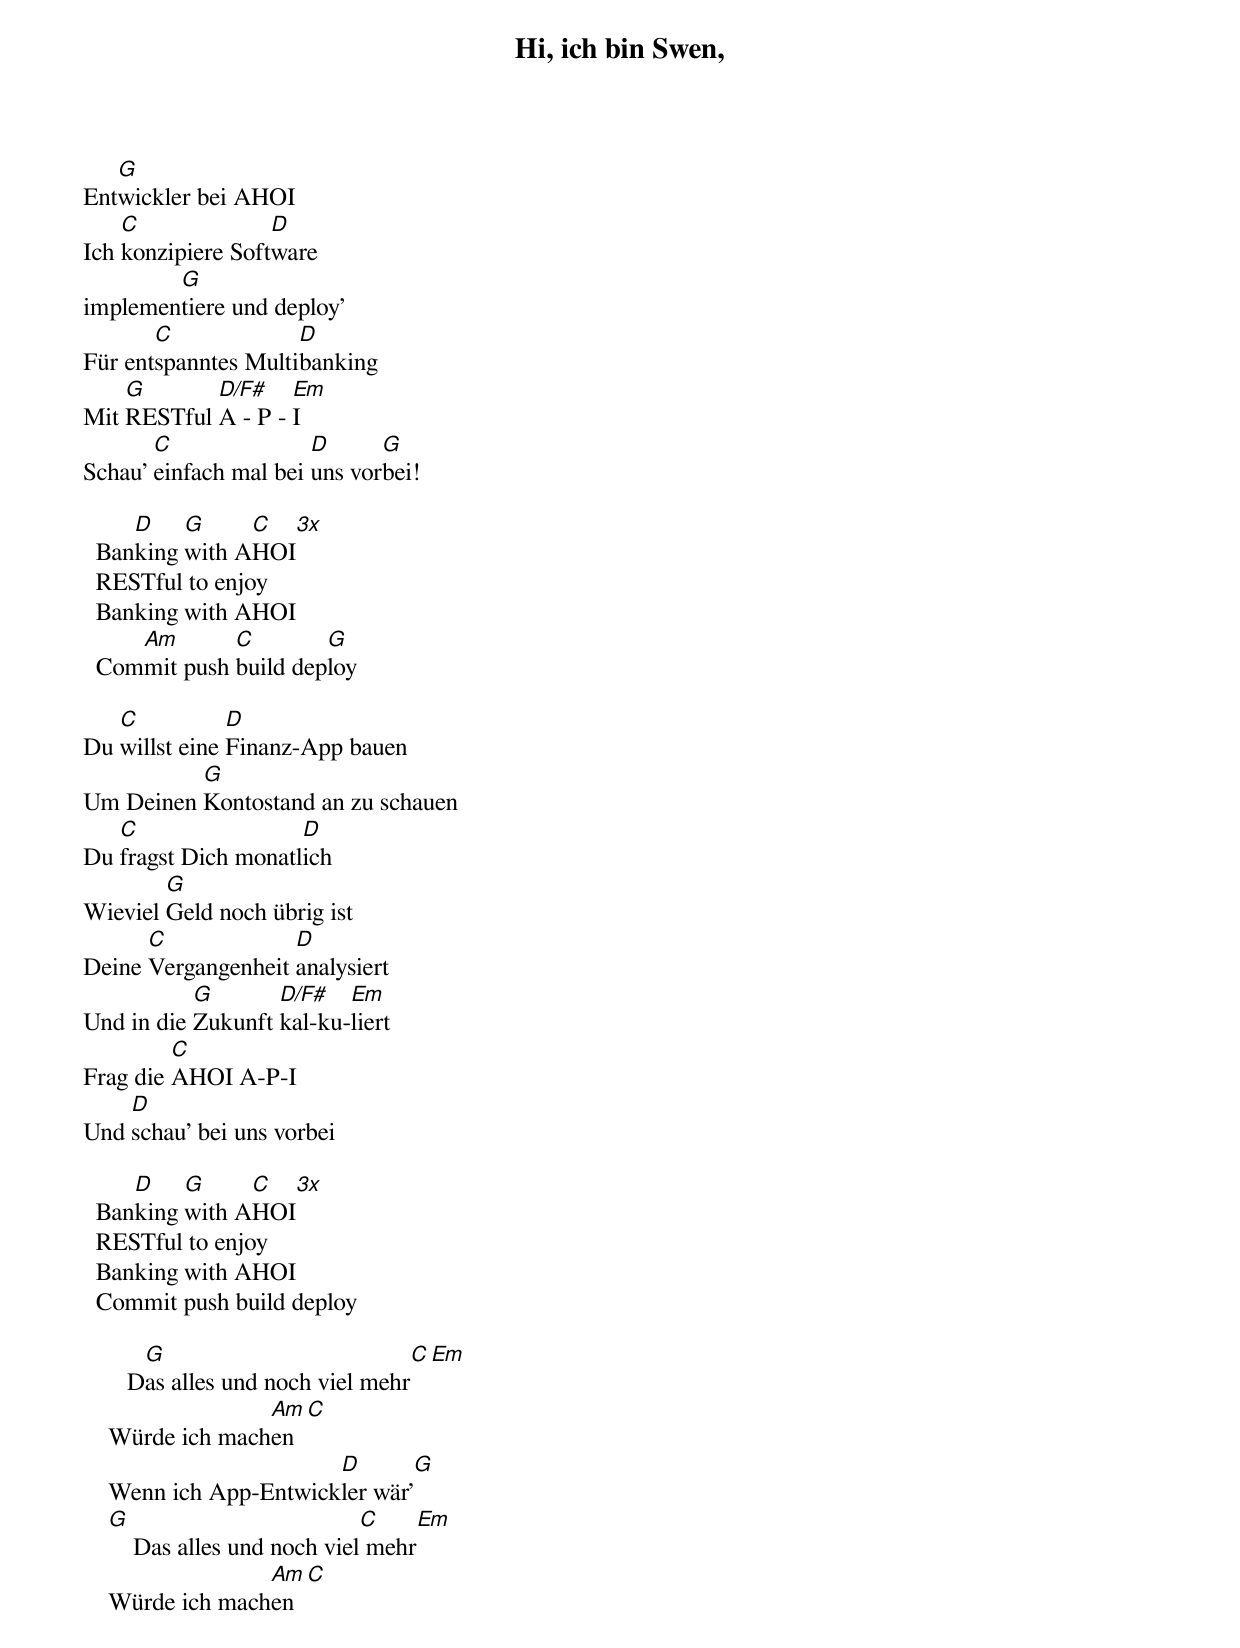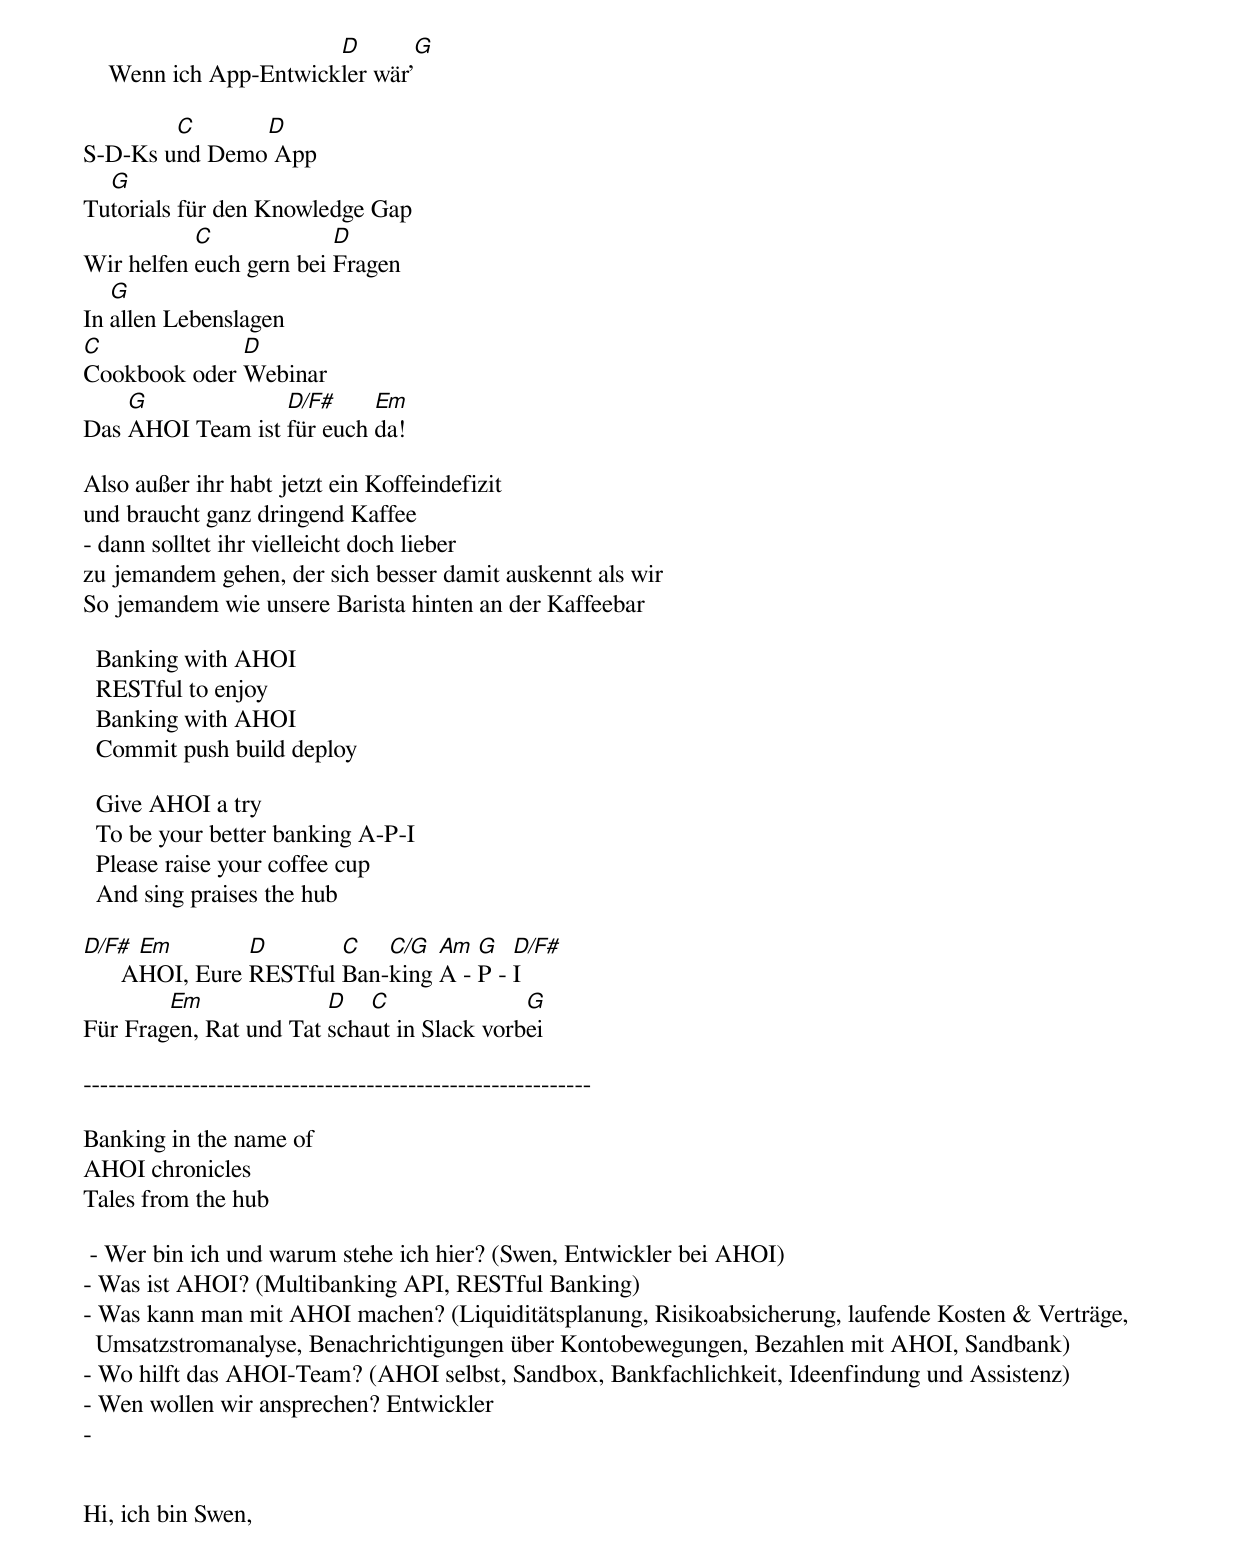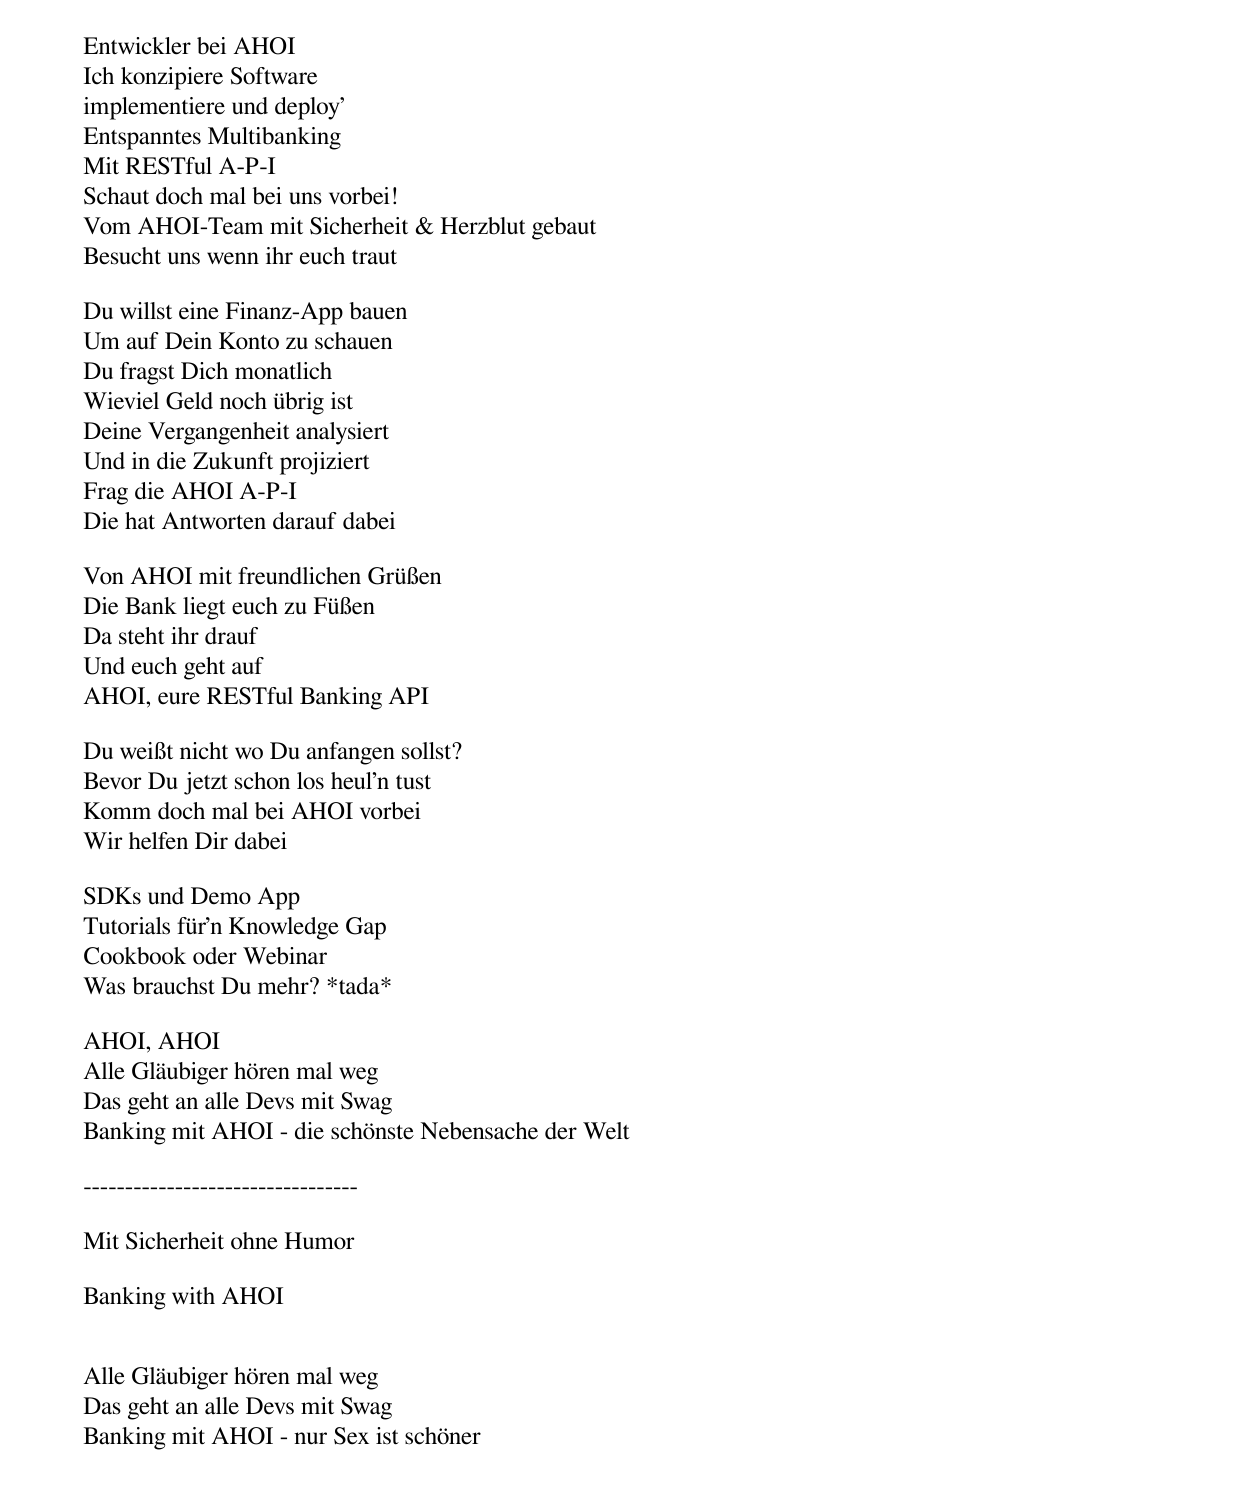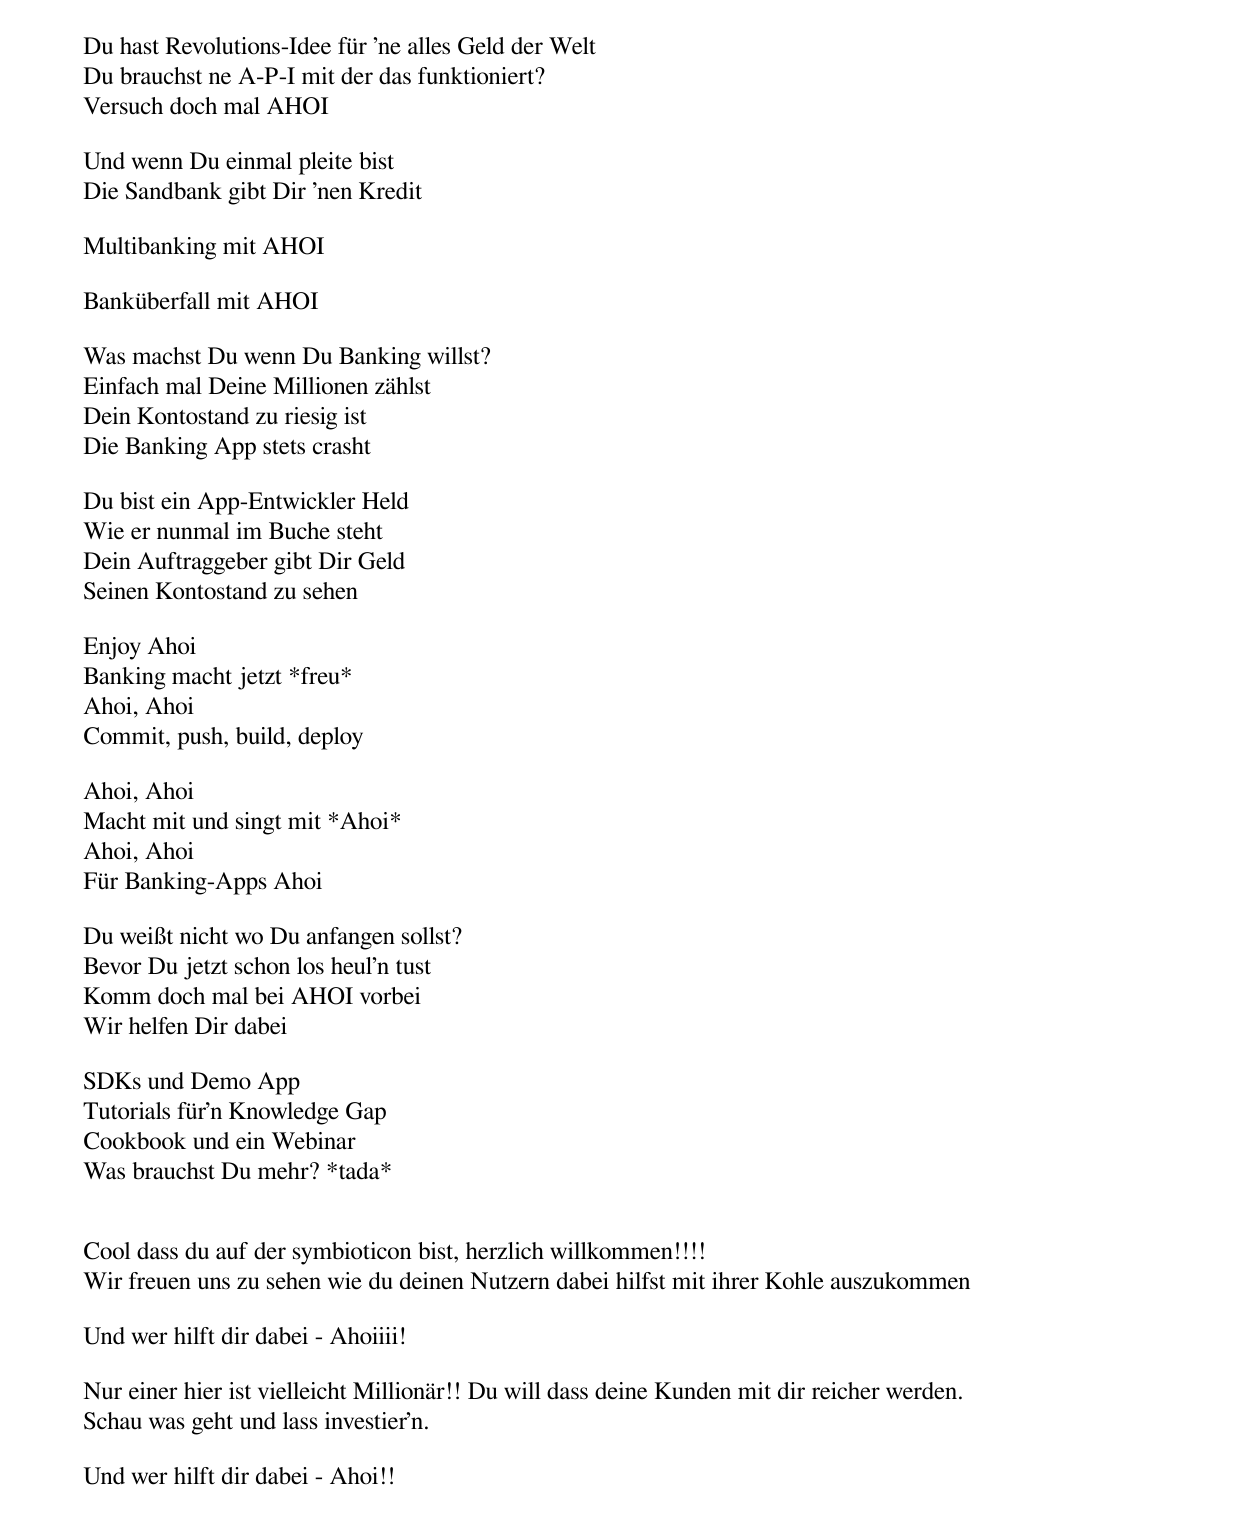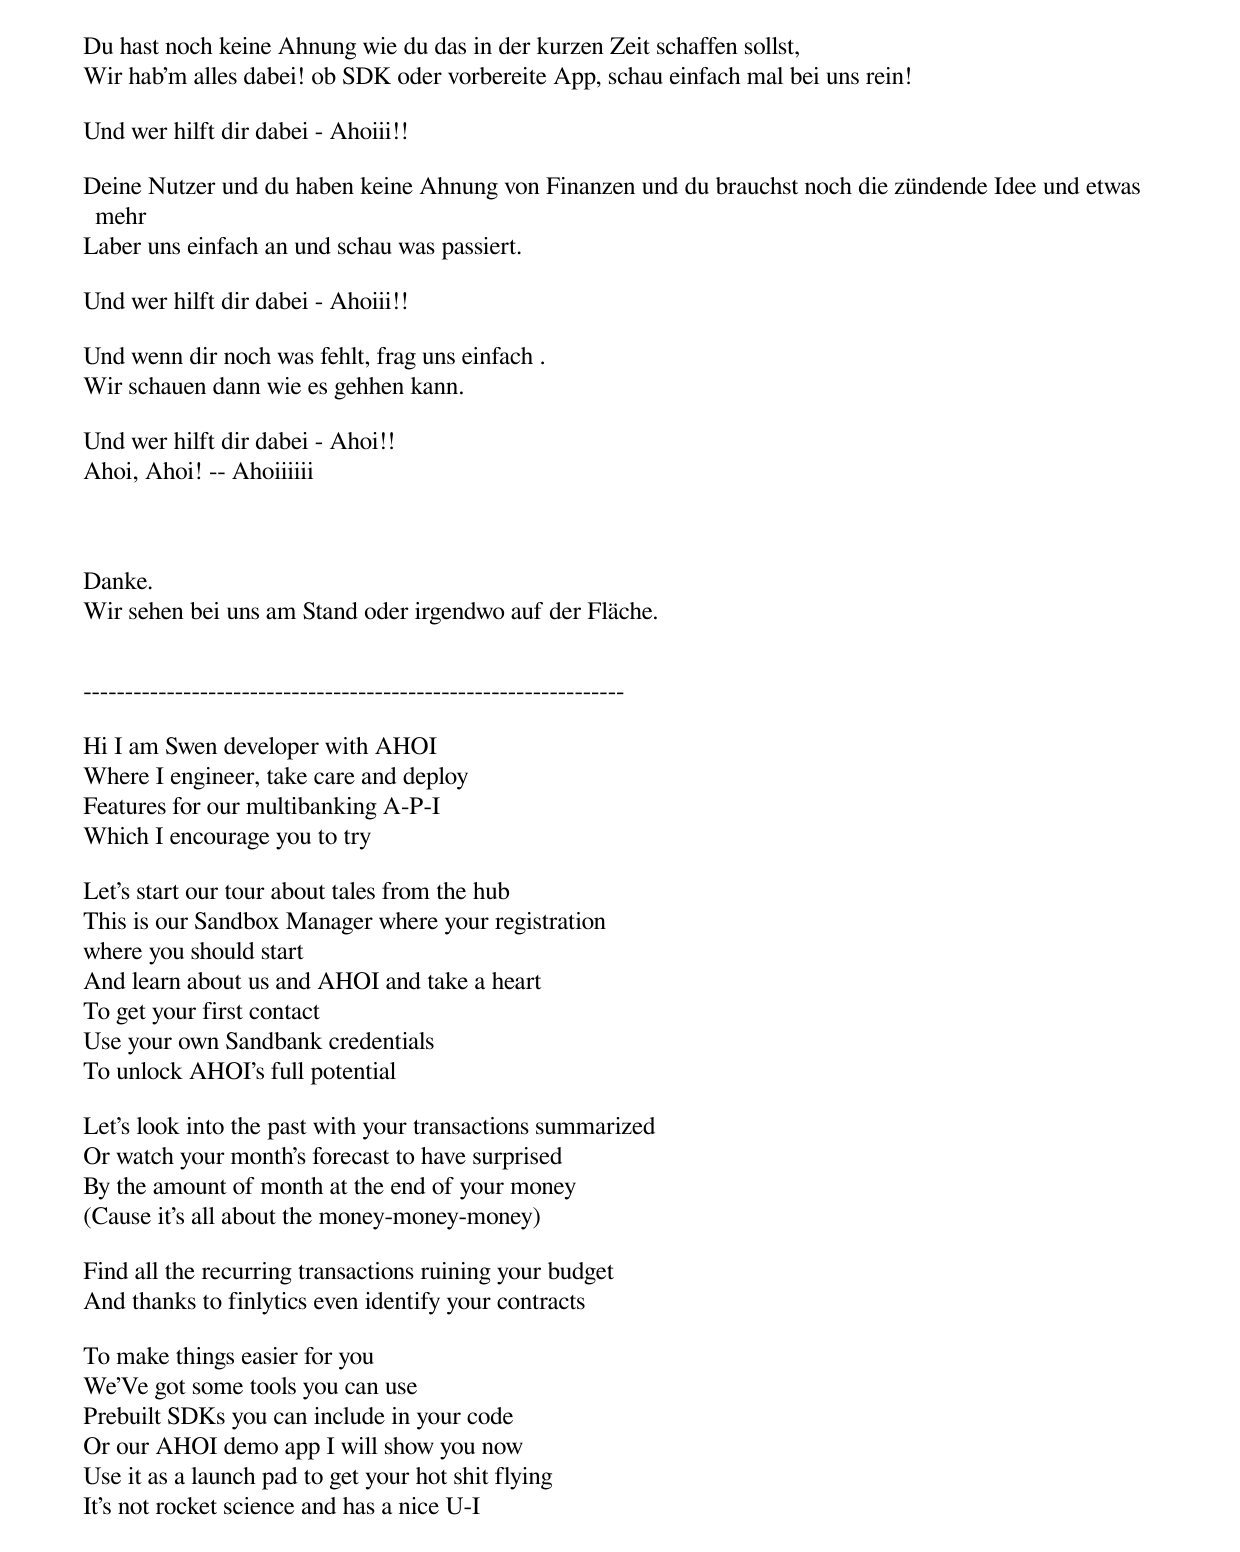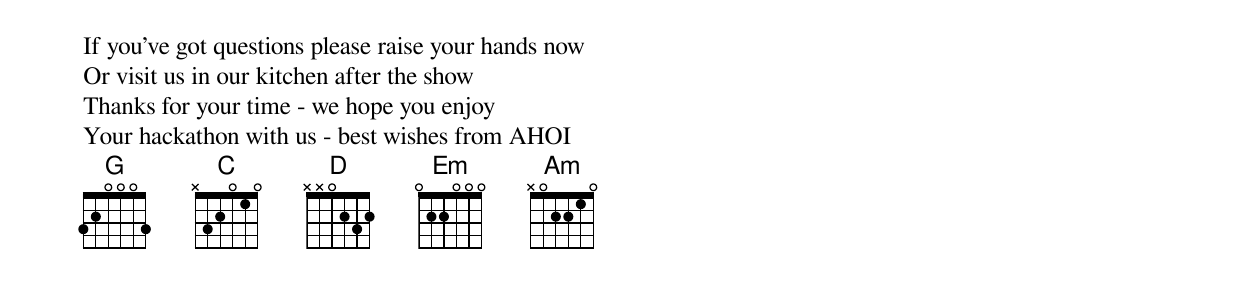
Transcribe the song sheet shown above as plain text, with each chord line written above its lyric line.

Hi, ich bin Swen,
   G
Entwickler bei AHOI
    C              D
Ich konzipiere Software
        G
implementiere und deploy'
       C             D
Für entspanntes Multibanking
    G       D/F#    Em
Mit RESTful A - P - I
       C               D      G
Schau' einfach mal bei uns vorbei!

     D    G     C  3x
  Banking with AHOI
  RESTful to enjoy
  Banking with AHOI
     Am       C        G
  Commit push build deploy

   C           D
Du willst eine Finanz-App bauen
          G
Um Deinen Kontostand an zu schauen
   C                 D
Du fragst Dich monatlich
        G
Wieviel Geld noch übrig ist
      C             D
Deine Vergangenheit analysiert
           G       D/F#   Em
Und in die Zukunft kal-ku-liert
         C
Frag die AHOI A-P-I
    D
Und schau' bei uns vorbei

     D    G     C  3x
  Banking with AHOI
  RESTful to enjoy
  Banking with AHOI
  Commit push build deploy

	G                          C    Em
       Das alles und noch viel mehr
	          Am      C
    Würde ich machen
	                D       G
    Wenn ich App-Entwickler wär'
    G                          C    Em
        Das alles und noch viel mehr
	          Am      C
    Würde ich machen
	                D       G
    Wenn ich App-Entwickler wär'

	C      D
S-D-Ks und Demo App
  G
Tutorials für den Knowledge Gap
           C             D
Wir helfen euch gern bei Fragen
   G
In allen Lebenslagen
C             D
Cookbook oder Webinar
    G             D/F#     Em
Das AHOI Team ist für euch da!

Also außer ihr habt jetzt ein Koffeindefizit
und braucht ganz dringend Kaffee
- dann solltet ihr vielleicht doch lieber
zu jemandem gehen, der sich besser damit auskennt als wir
So jemandem wie unsere Barista hinten an der Kaffeebar

  Banking with AHOI
  RESTful to enjoy
  Banking with AHOI
  Commit push build deploy

  Give AHOI a try
  To be your better banking A-P-I
  Please raise your coffee cup
  And sing praises the hub

D/F#   Em        D       C   C/G  Am  G   D/F#
      AHOI, Eure RESTful Ban-king A - P - I
	Em              D   C               G
Für Fragen, Rat und Tat schaut in Slack vorbei

-------------------------------------------------------------

Banking in the name of
AHOI chronicles
Tales from the hub

 - Wer bin ich und warum stehe ich hier? (Swen, Entwickler bei AHOI)
- Was ist AHOI? (Multibanking API, RESTful Banking)
- Was kann man mit AHOI machen? (Liquiditätsplanung, Risikoabsicherung, laufende Kosten & Verträge, Umsatzstromanalyse, Benachrichtigungen über Kontobewegungen, Bezahlen mit AHOI, Sandbank)
- Wo hilft das AHOI-Team? (AHOI selbst, Sandbox, Bankfachlichkeit, Ideenfindung und Assistenz)
- Wen wollen wir ansprechen? Entwickler
-


Hi, ich bin Swen,
Entwickler bei AHOI
Ich konzipiere Software
implementiere und deploy'
Entspanntes Multibanking
Mit RESTful A-P-I
Schaut doch mal bei uns vorbei!
Vom AHOI-Team mit Sicherheit & Herzblut gebaut
Besucht uns wenn ihr euch traut

Du willst eine Finanz-App bauen
Um auf Dein Konto zu schauen
Du fragst Dich monatlich
Wieviel Geld noch übrig ist
Deine Vergangenheit analysiert
Und in die Zukunft projiziert
Frag die AHOI A-P-I
Die hat Antworten darauf dabei

Von AHOI mit freundlichen Grüßen
Die Bank liegt euch zu Füßen
Da steht ihr drauf
Und euch geht auf
AHOI, eure RESTful Banking API

Du weißt nicht wo Du anfangen sollst?
Bevor Du jetzt schon los heul'n tust
Komm doch mal bei AHOI vorbei
Wir helfen Dir dabei

SDKs und Demo App
Tutorials für'n Knowledge Gap
Cookbook oder Webinar
Was brauchst Du mehr? *tada*

AHOI, AHOI
Alle Gläubiger hören mal weg
Das geht an alle Devs mit Swag
Banking mit AHOI - die schönste Nebensache der Welt

---------------------------------

Mit Sicherheit ohne Humor

Banking with AHOI


Alle Gläubiger hören mal weg
Das geht an alle Devs mit Swag
Banking mit AHOI - nur Sex ist schöner



Du hast Revolutions-Idee für 'ne alles Geld der Welt
Du brauchst ne A-P-I mit der das funktioniert?
Versuch doch mal AHOI

Und wenn Du einmal pleite bist
Die Sandbank gibt Dir 'nen Kredit

Multibanking mit AHOI

Banküberfall mit AHOI

Was machst Du wenn Du Banking willst?
Einfach mal Deine Millionen zählst
Dein Kontostand zu riesig ist
Die Banking App stets crasht

Du bist ein App-Entwickler Held
Wie er nunmal im Buche steht
Dein Auftraggeber gibt Dir Geld
Seinen Kontostand zu sehen

Enjoy Ahoi
Banking macht jetzt *freu*
Ahoi, Ahoi
Commit, push, build, deploy

Ahoi, Ahoi
Macht mit und singt mit *Ahoi*
Ahoi, Ahoi
Für Banking-Apps Ahoi

Du weißt nicht wo Du anfangen sollst?
Bevor Du jetzt schon los heul'n tust
Komm doch mal bei AHOI vorbei
Wir helfen Dir dabei

SDKs und Demo App
Tutorials für'n Knowledge Gap
Cookbook und ein Webinar
Was brauchst Du mehr? *tada*


Cool dass du auf der symbioticon bist, herzlich willkommen!!!!
Wir freuen uns zu sehen wie du deinen Nutzern dabei hilfst mit ihrer Kohle auszukommen

Und wer hilft dir dabei - Ahoiiii!

Nur einer hier ist vielleicht Millionär!! Du will dass deine Kunden mit dir reicher werden.
Schau was geht und lass investier'n.

Und wer hilft dir dabei - Ahoi!!

Du hast noch keine Ahnung wie du das in der kurzen Zeit schaffen sollst,
Wir hab'm alles dabei! ob SDK oder vorbereite App, schau einfach mal bei uns rein!

Und wer hilft dir dabei - Ahoiii!!

Deine Nutzer und du haben keine Ahnung von Finanzen und du brauchst noch die zündende Idee und etwas mehr
Laber uns einfach an und schau was passiert.

Und wer hilft dir dabei - Ahoiii!!

Und wenn dir noch was fehlt, frag uns einfach .
Wir schauen dann wie es gehhen kann.

Und wer hilft dir dabei - Ahoi!!
Ahoi, Ahoi! -- Ahoiiiiii

< ready song>

Danke.
Wir sehen bei uns am Stand oder irgendwo auf der Fläche.


-----------------------------------------------------------------

Hi I am Swen developer with AHOI
Where I engineer, take care and deploy
Features for our multibanking A-P-I
Which I encourage you to try

Let's start our tour about tales from the hub
This is our Sandbox Manager where your registration
where you should start
And learn about us and AHOI and take a heart
To get your first contact
Use your own Sandbank credentials
To unlock AHOI's full potential

Let's look into the past with your transactions summarized
Or watch your month's forecast to have surprised
By the amount of month at the end of your money
(Cause it's all about the money-money-money)

Find all the recurring transactions ruining your budget
And thanks to finlytics even identify your contracts

To make things easier for you
We'Ve got some tools you can use
Prebuilt SDKs you can include in your code
Or our AHOI demo app I will show you now
Use it as a launch pad to get your hot shit flying
It's not rocket science and has a nice U-I

If you've got questions please raise your hands now
Or visit us in our kitchen after the show
Thanks for your time - we hope you enjoy
Your hackathon with us - best wishes from AHOI
